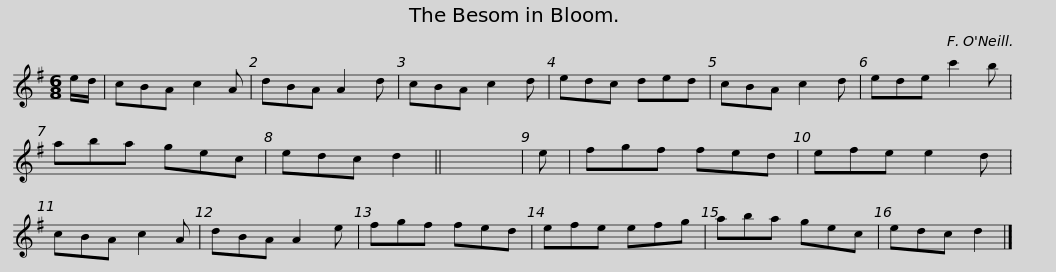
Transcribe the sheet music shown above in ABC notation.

X:1
L:1/8
M:6/8
I:linebreak $
K:G
V:1 treble
V:1
 e/d/ | cBA c2 A | dBA A2 d | cBA c2 d | edc ded | %5
 cBA c2 d | ede c'2 b | aba gec |$ edc d2 || x6 | %10
 e | fgf fed | efe e2 d | cBA c2 A | dBA A2 e | %15
 fgf fed | efe efg |$ aba gec | edc d2 |] %19
